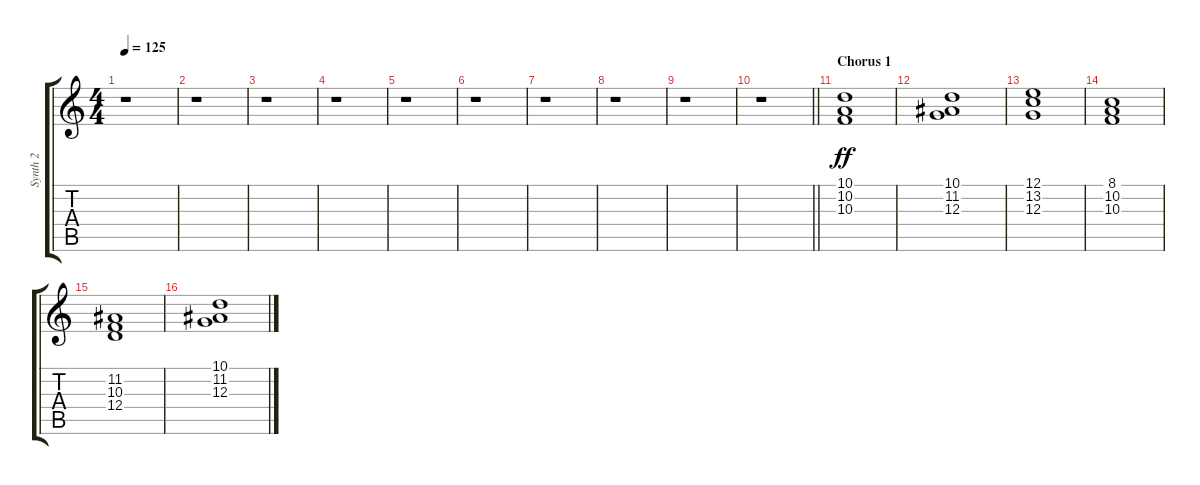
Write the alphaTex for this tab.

\track ("Synth 2" "Synth 2") {instrument pad2warm}
\staff {score tabs}
\tuning (E4 B3 G3 D3 A2 E2) {hide}
\ts (4 4)
\tempo 125
\clef g2
\ks c
r.1{dy ff} |
r.1 |
r.1 |
r.1 |
r.1 |
r.1 |
r.1 |
r.1 |
r.1 |
\barLineRight lightlight
r.1 |
\section ("" "Chorus 1")
(10.1 10.2 10.3).1 |
(10.1 11.2 12.3).1 |
(12.1 13.2 12.3).1 |
(8.1 10.2 10.3).1 |
(11.2 10.3 12.4).1 |
(10.1 11.2 12.3).1
